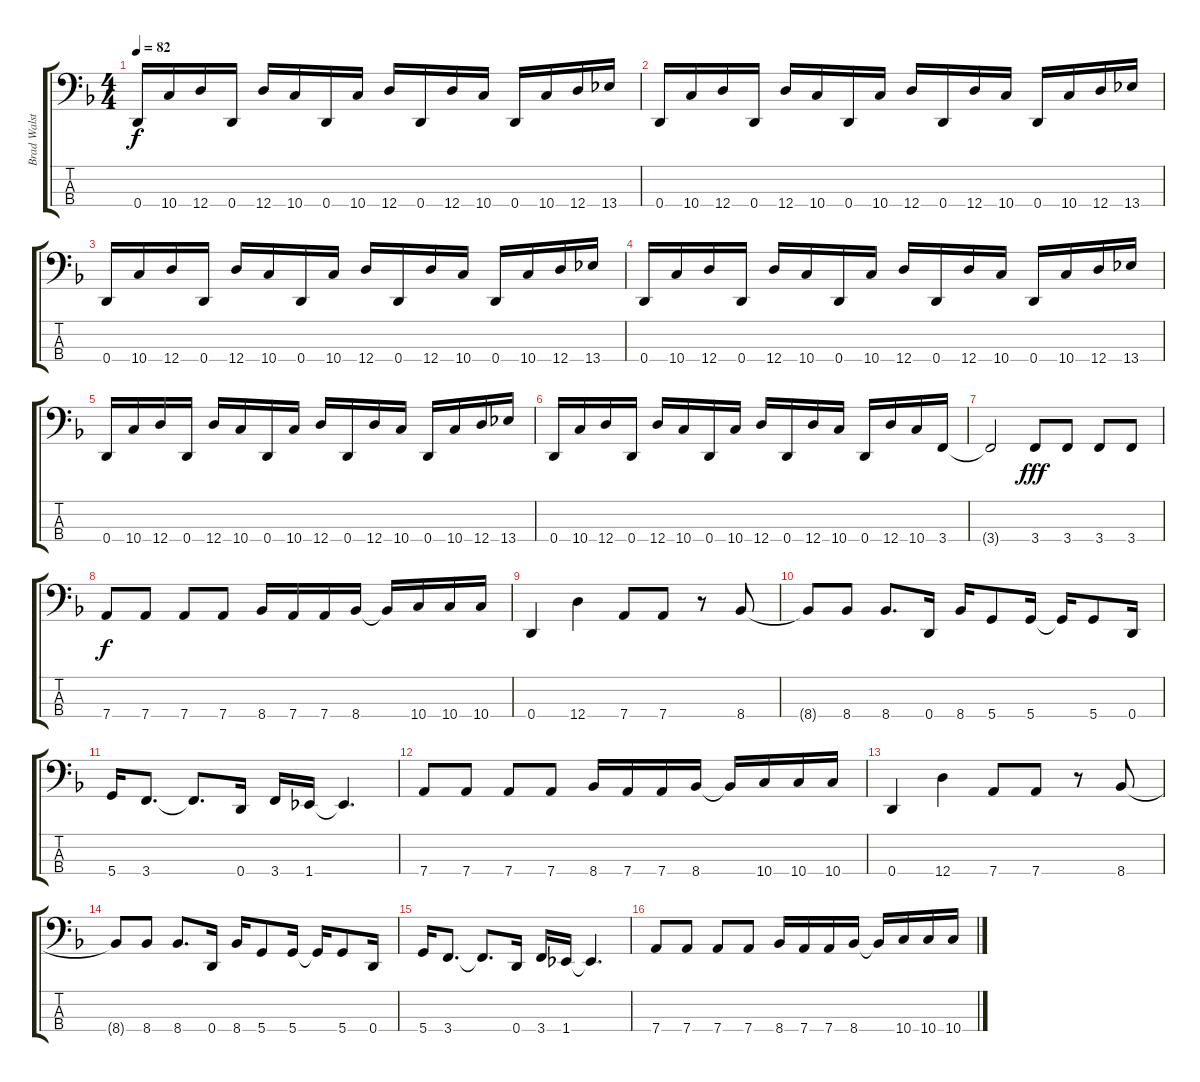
\track ("Brad Walst" "Brad Walst") {instrument electricbassfinger}
\staff {score tabs}
\tuning (G2 D2 A1 D1) {hide}
\ts (4 4)
\tempo 82
\clef f4
\ks f
0.4.16{dy f} 10.4.16 12.4.16 0.4.16 12.4.16 10.4.16 0.4.16 10.4.16 12.4.16 0.4.16 12.4.16 10.4.16 0.4.16 10.4.16 12.4.16 13.4.16 |
0.4.16 10.4.16 12.4.16 0.4.16 12.4.16 10.4.16 0.4.16 10.4.16 12.4.16 0.4.16 12.4.16 10.4.16 0.4.16 10.4.16 12.4.16 13.4.16 |
0.4.16 10.4.16 12.4.16 0.4.16 12.4.16 10.4.16 0.4.16 10.4.16 12.4.16 0.4.16 12.4.16 10.4.16 0.4.16 10.4.16 12.4.16 13.4.16 |
0.4.16 10.4.16 12.4.16 0.4.16 12.4.16 10.4.16 0.4.16 10.4.16 12.4.16 0.4.16 12.4.16 10.4.16 0.4.16 10.4.16 12.4.16 13.4.16 |
0.4.16 10.4.16 12.4.16 0.4.16 12.4.16 10.4.16 0.4.16 10.4.16 12.4.16 0.4.16 12.4.16 10.4.16 0.4.16 10.4.16 12.4.16 13.4.16 |
0.4.16 10.4.16 12.4.16 0.4.16 12.4.16 10.4.16 0.4.16 10.4.16 12.4.16 0.4.16 12.4.16 10.4.16 0.4.16 12.4.16 10.4.16 3.4.16 |
3.4{t}.2 3.4.8{dy fff} 3.4.8 3.4.8 3.4.8 |
7.4.8{dy f} 7.4.8 7.4.8 7.4.8 8.4.16 7.4.16 7.4.16 8.4.16 8.4{t}.16 10.4.16 10.4.16 10.4.16 |
0.4.4 12.4.4 7.4.8 7.4.8 r.8 8.4.8 |
8.4{t}.8 8.4.8 8.4.8{d} 0.4.16 8.4.16 5.4.8 5.4.16 5.4{t}.16 5.4.8 0.4.16 |
5.4.16 3.4.8{d} 3.4{t}.8{d} 0.4.16 3.4.16 1.4.16 1.4{t}.4{d} |
7.4.8 7.4.8 7.4.8 7.4.8 8.4.16 7.4.16 7.4.16 8.4.16 8.4{t}.16 10.4.16 10.4.16 10.4.16 |
0.4.4 12.4.4 7.4.8 7.4.8 r.8 8.4.8 |
8.4{t}.8 8.4.8 8.4.8{d} 0.4.16 8.4.16 5.4.8 5.4.16 5.4{t}.16 5.4.8 0.4.16 |
5.4.16 3.4.8{d} 3.4{t}.8{d} 0.4.16 3.4.16 1.4.16 1.4{t}.4{d} |
7.4.8 7.4.8 7.4.8 7.4.8 8.4.16 7.4.16 7.4.16 8.4.16 8.4{t}.16 10.4.16 10.4.16 10.4.16
